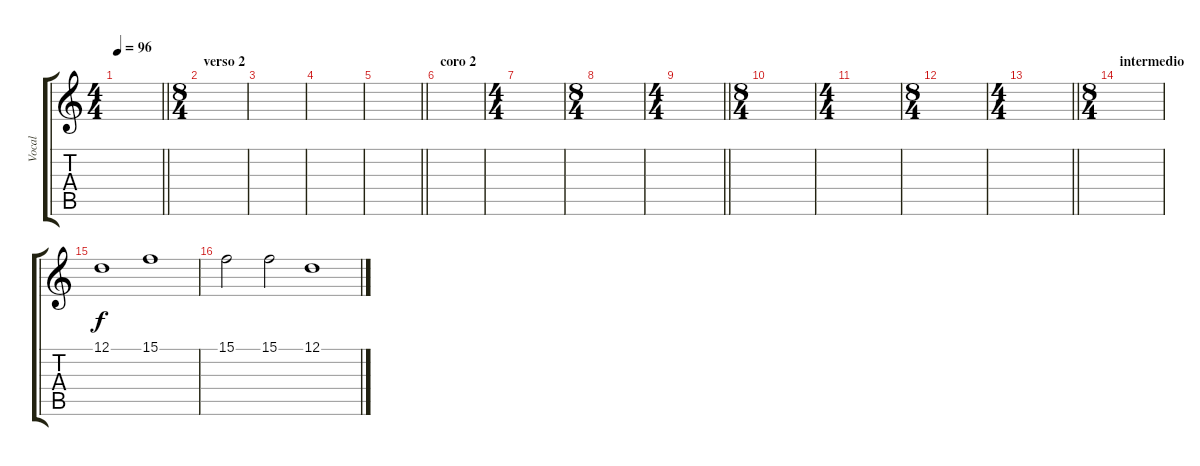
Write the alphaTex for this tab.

\track ("Vocal" "Vocal") {instrument choiraahs}
\staff {score tabs}
\tuning (D4 A3 F3 C3 G2 D2) {hide}
\ts (4 4)
\tempo 96
\clef g2
\barLineRight lightlight
\ks c
|
\ts (8 4)
\section ("" "verso 2")
|
|
|
\barLineRight lightlight
|
\section ("" "coro 2")
|
\ts (4 4)
|
\ts (8 4)
|
\ts (4 4)
\barLineRight lightlight
|
\ts (8 4)
|
\ts (4 4)
|
\ts (8 4)
|
\ts (4 4)
\barLineRight lightlight
|
\ts (8 4)
\section ("" "intermedio")
|
12.1.1 15.1.1 |
15.1.2 15.1.2 12.1.1
